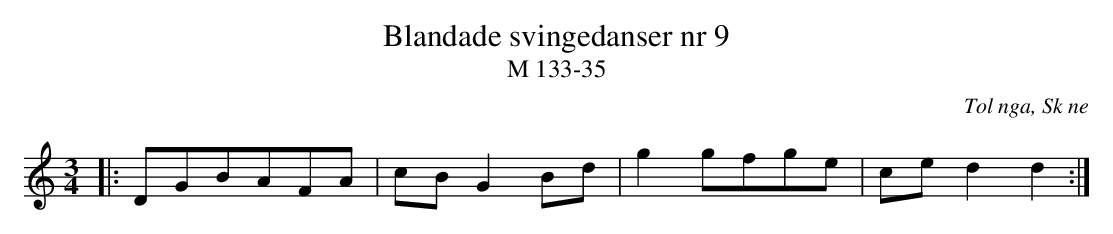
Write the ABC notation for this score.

X:1
T:Blandade svingedanser nr 9
T:M 133-35
O:Tol nga, Sk ne
M:3/4
L:1/8
Q:108
K:C
|:DGBAFA | cB G2 Bd | g2 gfge | ce d2 d2 :|
|::|
